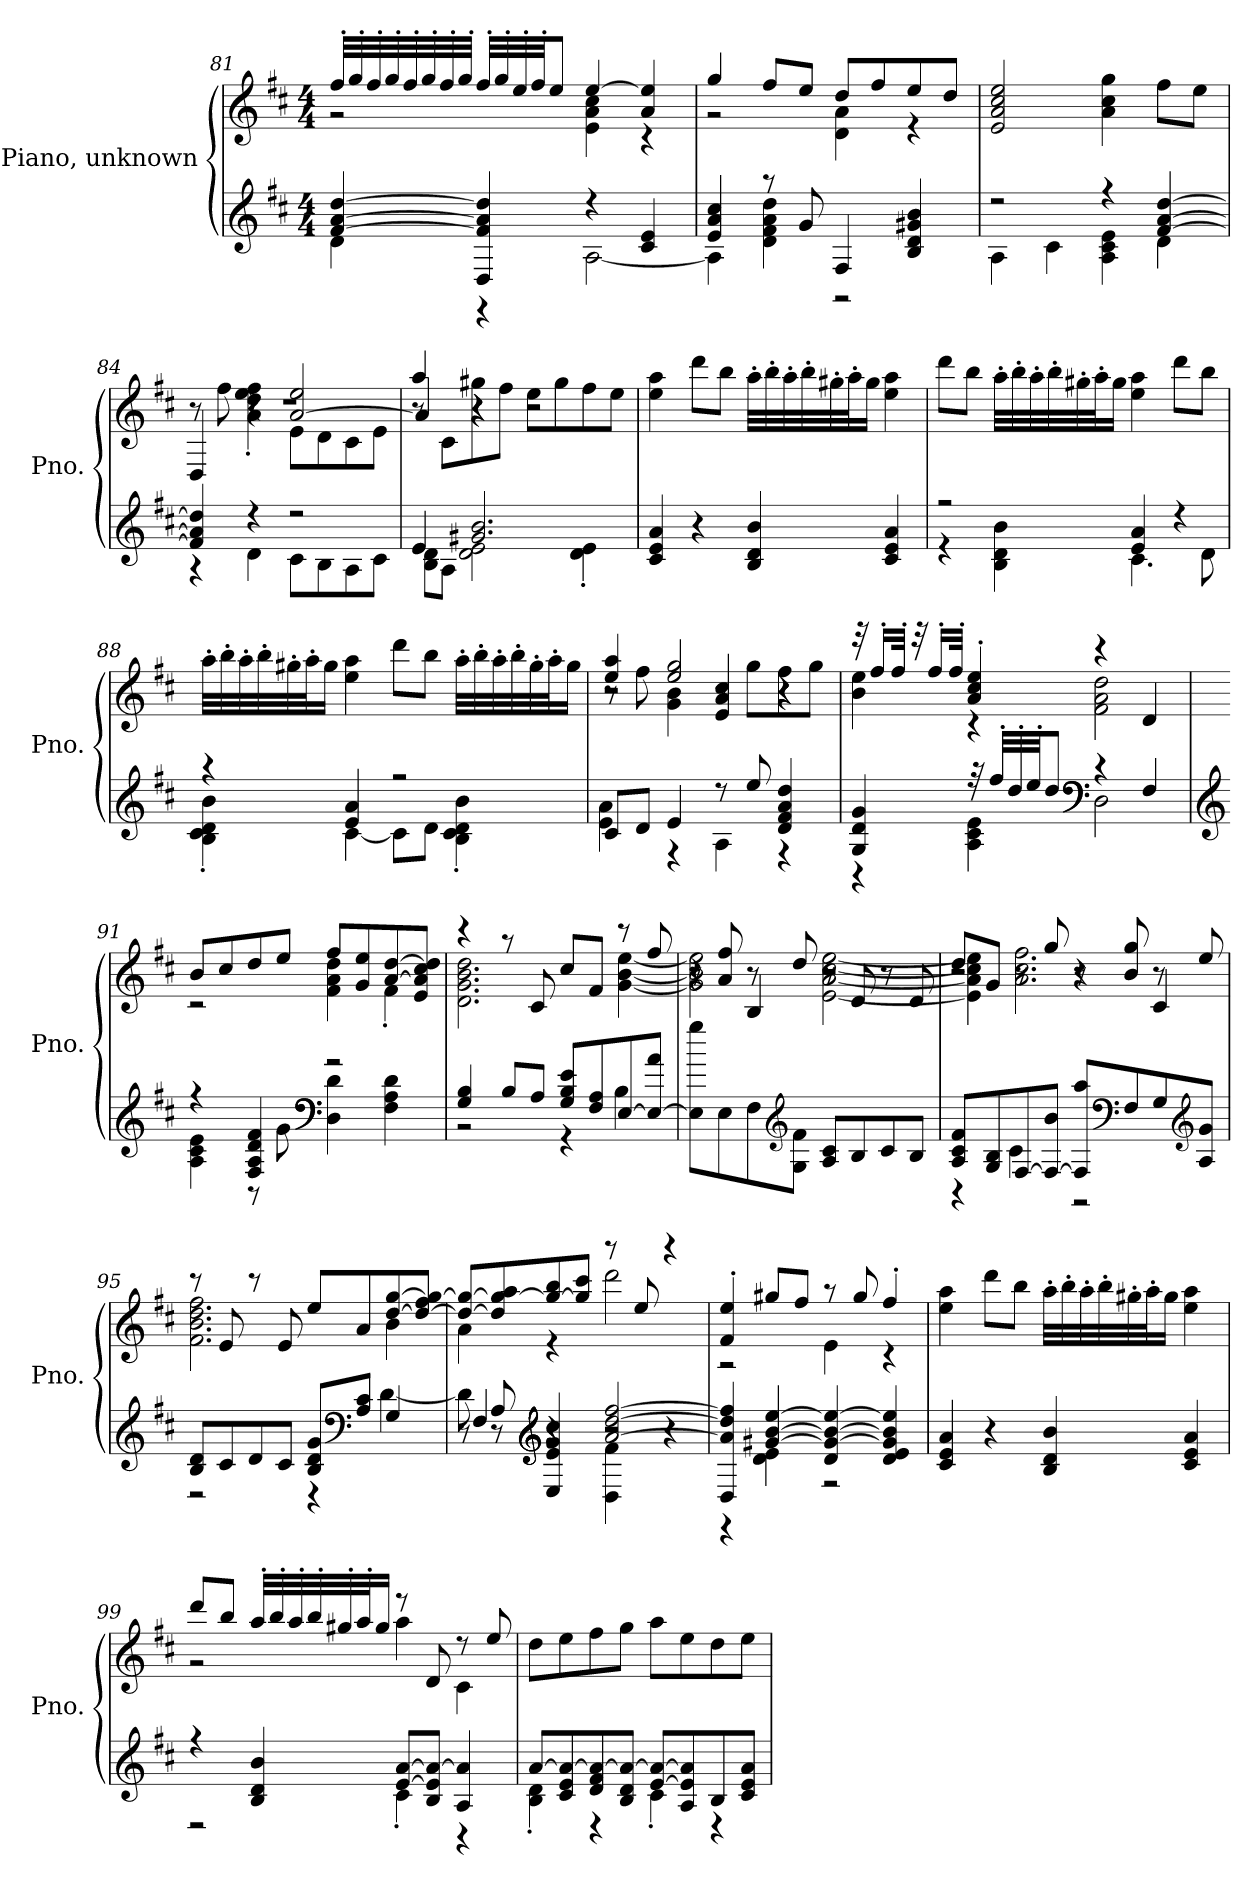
**kern	**kern
*part1	*part1
*staff2	*staff1
*I"Piano, unknown	*
*I'Pno.	*
!!LO:LB:g=z
*clefG2	*clefG2
*k[f#c#]	*k[f#c#]
*M4/4	*M4/4
=81	=81
*^	*^
[4f#/ [4a/ [4dd/	4d\	32ff#'/LLL	2r
.	.	32gg'/	.
.	.	32ff#'/	.
.	.	32gg'/	.
.	.	32ff#'/	.
.	.	32gg'/	.
.	.	32ff#'/	.
.	.	32gg'/JJJ	.
4D/ 4f#/] 4a/] 4dd/]	4r	32ff#'/LLL	.
.	.	32gg'/	.
.	.	32ee'/	.
.	.	32ff#'/JJ	.
.	.	8ee/J	.
4r	[2A\	[4ee/	4e\ 4a\ 4cc#\
4c#/ 4e/	.	4a/ 4ee/]	4r
=82	=82	=82	=82
4e/ 4a/ 4cc#/	4A\]	4gg/	2r
8r	4d\ 4f#\ 4a\ 4dd\	8ff#/L	.
8g/	.	8ee/J	.
4F#/	2r	8dd/L	4d\ 4a\
.	.	8ff#/	.
4B/ 4d/ 4g#X/ 4b/	.	8ee/	4r
.	.	8dd/J	.
*	*	*v	*v
=83	=83	=83
2r	4A\	2e/ 2a/ 2cc#/ 2ee/
.	4c#\	.
4r	4A\ 4c#\ 4e\	4a\ 4cc#\ 4gg\
[4f#/ [4a/ [4dd/	4d\	8ff#\L
.	.	8ee\J
=84	=84	=84
*	*	*^
*	*	*	*^
4f#/] 4a/] 4dd/]	4r	1r	8r	4D/
.	.	.	8ff#\	.
4r	4d\	.	4a\' 4dd\' 4ee\' 4ff#\'	4r
2r	8c#\L	.	8e\L	[2a/ 2ee/
.	8B\	.	8d\	.
.	8A\	.	8c#\	.
.	8c#\J	.	8e\J	.
!!LO:PB:g=z	!!	!!
=85	=85	=85	=85	=85
4e/	8B\ 8d\L	4aa/	8r	4a/]
.	8A\J	.	8c#\L	.
2.g#X/ 2.b/	2d\ 2e\	4r	8gg#X\	4r
.	.	.	8ff#\J	.
.	.	2r	8ee\L	2r
.	.	.	8gg#\	.
.	4d\' 4e\'	.	8ff#\	.
.	.	.	8ee\J	.
*v	*v	*	*	*
*	*v	*v	*v
=86	=86
4c#/ 4e/ 4a/	4ee\ 4aa\
4r	8ddd\L
.	8bb\J
4B/ 4d/ 4b/	32aa'\LLL
.	32bb'\
.	32aa'\
.	32bb'\
.	32gg#X'\
.	32aa'\J
.	16gg#\JJ
4c#/ 4e/ 4a/	4ee\ 4aa\
=87	=87
*^	*
2r	4r	8ddd\L
.	.	8bb\J
.	4B\ 4d\ 4b\	32aa'\LLL
.	.	32bb'\
.	.	32aa'\
.	.	32bb'\
.	.	32gg#X'\
.	.	32aa'\J
.	.	16gg#\JJ
4e/ 4a/	4.c#\	4ee\ 4aa\
4r	.	8ddd\L
.	8d\	8bb\J
!!LO:LB:g=z
=88	=88	=88
4r	4B\' 4c#\' 4d\' 4b\'	32aa'\LLL
.	.	32bb'\
.	.	32aa'\
.	.	32bb'\
.	.	32gg#X'\
.	.	32aa'\J
.	.	16gg#\JJ
4e/ 4a/	[4c#\	4ee\ 4aa\
2r	8c#\L]	8ddd\L
.	8d\J	8bb\J
.	4B\' 4c#\' 4d\' 4b\'	32aa'\LLL
.	.	32bb'\
.	.	32aa'\
.	.	32bb'\
.	.	32gg#'\
.	.	32aa'\J
.	.	16gg#\JJ
=89	=89	=89
*	*	*^
*	*	*	*^
8c#/L	4e\ 4a\	4ee/ 4aa/	8r	2r
8d/J	.	.	8ff#\	.
4e/	4r	2ee/ 2gg/	4g\ 4b\	.
8r	4A\	.	8r	4e/ 4a/ 4cc#/
8ee/	.	.	8gg\L	.
4d/ 4f#/ 4a/ 4dd/	4r	4r	8ff#\	4r
.	.	.	8gg\J	.
*	*	*	*v	*v
!!LO:LB:g=z
=90	=90	=90	=90
4G/ 4d/ 4g/	4r	32r	4b\ 4ee\
.	.	16ff#'/LL	.
.	.	32ff#'/JJk	.
.	.	32r	.
.	.	16ff#'/LL	.
.	.	32ff#'/JJk	.
32r	4A\ 4c#\ 4e\	4a/' 4cc#/' 4ee/'	4r
32ff#'/LLL	.	.	.
32dd'/	.	.	.
32ee'/JJ	.	.	.
8dd/J	.	.	.
*clefF4	*	*	*
4r	2D\	4r	2f#\ 2a\ 2dd\
4F#/	.	4d/	.
=91	=91	=91	=91
*clefG2	*	*	*
4r	4A\ 4c#\ 4e\	8b/L	2r
.	.	8cc#/	.
4F#/ 4A/ 4d/ 4f#/	8r	8dd/	.
.	8g\	8ee/J	.
*clefF4	*	*	*
2r	4D\ 4d\	8ff#/L	4f#\ 4a\ 4dd\
.	.	8g/ 8ee/	.
.	4F#\ 4A\ 4d\	[8a/ [8dd/	4f#'\
.	.	8e/ 8a/] 8cc#/ 8dd/]J	.
=92	=92	=92	=92
4G/ 4B/	2r	4r	2.d\ 2.g\ 2.b\ 2.dd\
8B/L	.	8r	.
8A/J	.	8c#/	.
8G/ 8B/ 8e/L	4r	8cc#/L	.
8F#/ 8A/	.	8f#/J	.
[8E/	4B\	8r	[4g\ [4b\ [4ee\
8E/_ 8a/J	.	8ff#/	.
*v	*v	*	*
!!LO:LB:g=z
=93	=93	=93
*	*	*^
8E\] 8gg\L	8r	2g\] 2b\] 2ee\]	4r
8E\	8a/ 8ff#/	.	.
8F#\	8r	.	4B/
*clefG2	*	*	*
8G\ 8f#\J	8dd/	.	.
8A/ 8c#/L	8r	[2e\ [2a\ [2cc#\ [2ee\	2r
8B/	8d/	.	.
8c#/	8r	.	.
8B/J	8d/	.	.
=94	=94	=94	=94
*^	*	*	*
8A/ 8c#/ 8f#/L	4r	8dd/L	4e\] 4a\] 4cc#\] 4ee\]	2r
8G/ 8B/	.	8g/J	.	.
[8F#/	4c#\	8r	2.a\ 2.cc#\ 2.ff#\	.
8F#/_ 8b/J	.	8gg/	.	.
8F#/] 8aa/L	2r	8r	.	4r
*clefF4	*	*	*	*
8F#/	.	8b/ 8gg/	.	.
8G/	.	8r	.	4c#/
*clefG2	*	*	*	*
8A/ 8g/J	.	8ee/	.	.
*	*	*	*v	*v
=95	=95	=95	=95
8B/ 8d/L	2r	8r	2.f#\ 2.b\ 2.dd\ 2.ff#\
8c#/	.	8e/	.
8d/	.	8r	.
8c#/J	.	8e/	.
8B/ 8d/ 8g/L	4r	8ee/L	.
*clefF4	*	*	*
8A/ 8c#/J	.	8a/	.
4G/	[4d\	[8dd/ [8gg/	4b\
.	.	8dd/_ 8ff#/ 8gg/_J	.
!!LO:LB:g=z	!!
=96	=96	=96	=96
*	*^	*	*
8r	8d\]	4F#/	8dd/_ 8gg/_L	4a\
8A/	8r	.	8dd/] 8gg/_ 8aa/	.
*clefG2	*	*	*	*
4E/ 4e/ 4g/ 4cc#/	4r	4r	8gg/_ 8bb/	4r
.	.	.	8gg/] 8ccc#/J	.
[2a/ [2dd/ [2ff#/	4D\ 4f#\	2r	8r	2ddd\
.	.	.	8ee/	.
.	4r	.	4r	.
*	*v	*v	*	*
=97	=97	=97	=97
4D/ 4a/] 4dd/] 4ff#/]	4r	4f#/' 4ee/'	2r
[4g#X/ [4b/ [4ee/	4d\ 4e\	8gg#X/L	.
.	.	8ff#/J	.
4d/ 4g#/_ 4b/_ 4ee/_	2r	8r	4e\
.	.	8gg#/	.
4d/ 4e/ 4g#/] 4b/] 4ee/]	.	4ff#'/	4r
*v	*v	*	*
*	*v	*v
=98	=98
4c#/ 4e/ 4a/	4ee\ 4aa\
4r	8ddd\L
.	8bb\J
4B/ 4d/ 4b/	32aa'\LLL
.	32bb'\
.	32aa'\
.	32bb'\
.	32gg#X'\
.	32aa'\J
.	16gg#\JJ
4c#/ 4e/ 4a/	4ee\ 4aa\
!!LO:LB:g=z
=99	=99
*^	*^
4r	2r	8ddd/L	2r
.	.	8bb/J	.
4B/ 4d/ 4b/	.	32aa'/LLL	.
.	.	32bb'/	.
.	.	32aa'/	.
.	.	32bb'/	.
.	.	32gg#X'/	.
.	.	32aa'/J	.
.	.	16gg#/JJ	.
[8e/ [8a/L	4c#'\	8r	4aa\
8B/ 8e/] 8a/_J	.	8d/	.
4A/ 4a/]	4r	8r	4c#\
.	.	8ee/	.
*	*	*v	*v
=100	=100	=100
[8a/L	4B\' 4d\'	8dd\L
8c#/ 8e/ 8a/_	.	8ee\
8d/ 8f#/ 8a/_	4r	8ff#\
8B/ 8d/ 8a/_J	.	8gg\J
[8e/ 8a/_L	4c#'\	8aa\L
8A/ 8e/] 8a/]	.	8ee\
8B/	4r	8dd\
8c#/ 8e/ 8a/J	.	8ee\J
*v	*v	*
=	=
*-	*-
